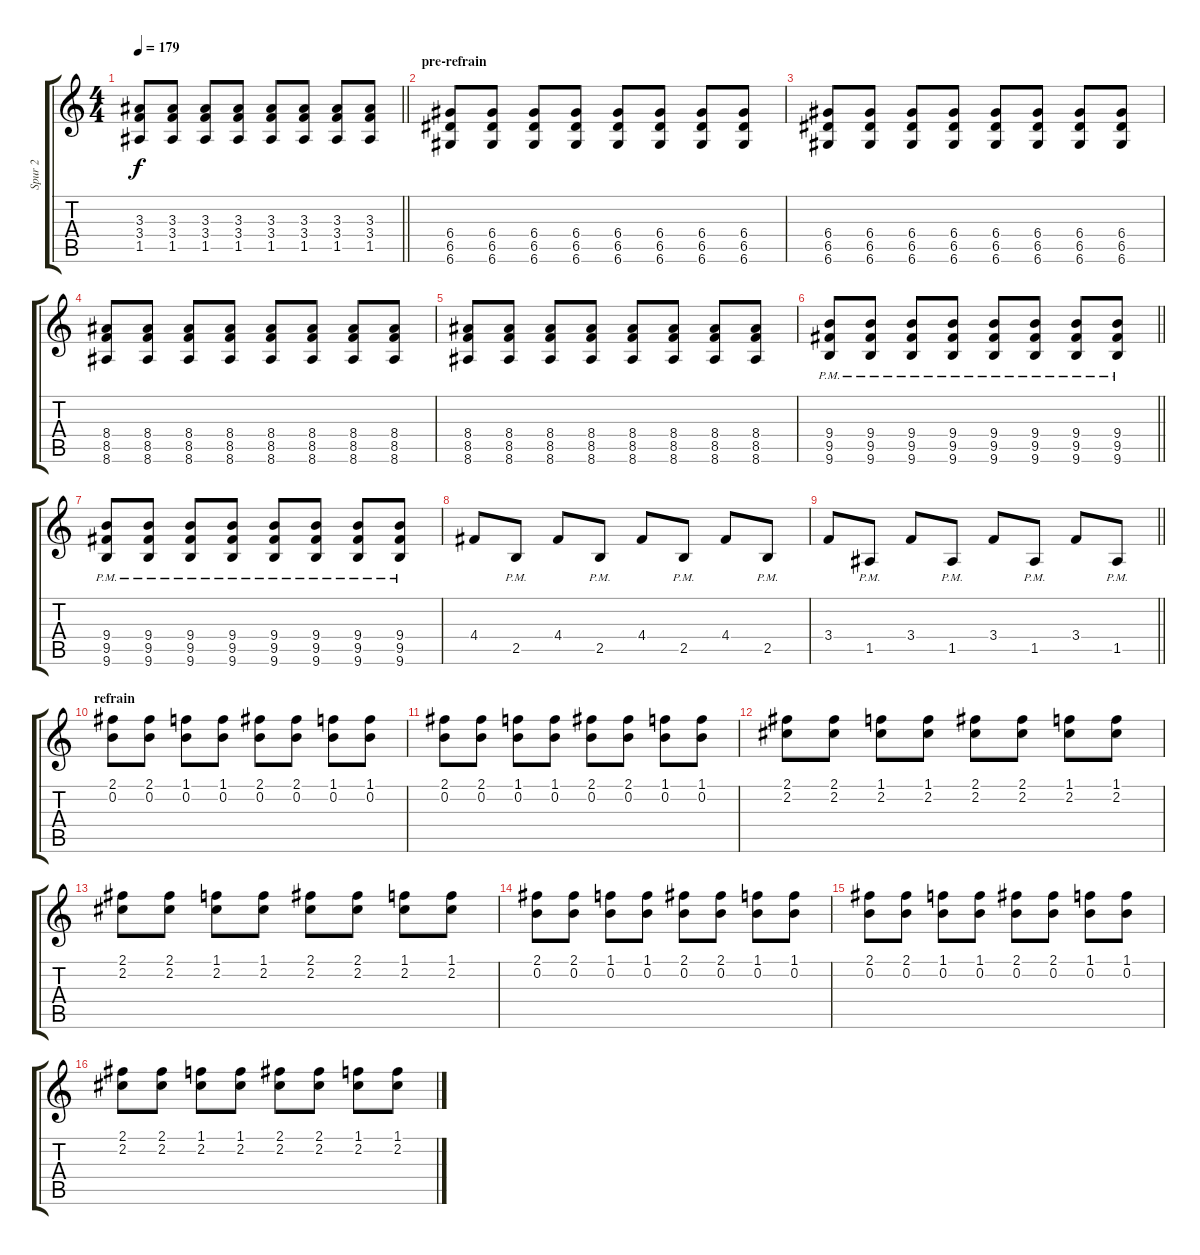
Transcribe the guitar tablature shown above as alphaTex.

\track ("Spur 2" "Spur 2") {instrument distortionguitar}
\staff {score tabs}
\tuning (E4 B3 G3 D3 A2 D2) {hide}
\ts (4 4)
\tempo 179
\clef g2
\barLineRight lightlight
\ks c
(3.3 3.4 1.5).8{dy f} (3.3 3.4 1.5).8 (3.3 3.4 1.5).8 (3.3 3.4 1.5).8 (3.3 3.4 1.5).8 (3.3 3.4 1.5).8 (3.3 3.4 1.5).8 (3.3 3.4 1.5).8 |
\section ("" "pre-refrain")
(6.4 6.5 6.6).8 (6.4 6.5 6.6).8 (6.4 6.5 6.6).8 (6.4 6.5 6.6).8 (6.4 6.5 6.6).8 (6.4 6.5 6.6).8 (6.4 6.5 6.6).8 (6.4 6.5 6.6).8 |
(6.4 6.5 6.6).8 (6.4 6.5 6.6).8 (6.4 6.5 6.6).8 (6.4 6.5 6.6).8 (6.4 6.5 6.6).8 (6.4 6.5 6.6).8 (6.4 6.5 6.6).8 (6.4 6.5 6.6).8 |
(8.4 8.5 8.6).8 (8.4 8.5 8.6).8 (8.4 8.5 8.6).8 (8.4 8.5 8.6).8 (8.4 8.5 8.6).8 (8.4 8.5 8.6).8 (8.4 8.5 8.6).8 (8.4 8.5 8.6).8 |
(8.4 8.5 8.6).8 (8.4 8.5 8.6).8 (8.4 8.5 8.6).8 (8.4 8.5 8.6).8 (8.4 8.5 8.6).8 (8.4 8.5 8.6).8 (8.4 8.5 8.6).8 (8.4 8.5 8.6).8 |
\barLineRight lightlight
(9.4{pm} 9.5{pm} 9.6{pm}).8 (9.4{pm} 9.5{pm} 9.6{pm}).8 (9.4{pm} 9.5{pm} 9.6{pm}).8 (9.4{pm} 9.5{pm} 9.6{pm}).8 (9.4{pm} 9.5{pm} 9.6{pm}).8 (9.4{pm} 9.5{pm} 9.6{pm}).8 (9.4{pm} 9.5{pm} 9.6{pm}).8 (9.4{pm} 9.5{pm} 9.6{pm}).8 |
\section ("" "")
(9.4{pm} 9.5{pm} 9.6{pm}).8 (9.4{pm} 9.5{pm} 9.6{pm}).8 (9.4{pm} 9.5{pm} 9.6{pm}).8 (9.4{pm} 9.5{pm} 9.6{pm}).8 (9.4{pm} 9.5{pm} 9.6{pm}).8 (9.4{pm} 9.5{pm} 9.6{pm}).8 (9.4{pm} 9.5{pm} 9.6{pm}).8 (9.4{pm} 9.5{pm} 9.6{pm}).8 |
4.4.8 2.5{pm}.8 4.4.8 2.5{pm}.8 4.4.8 2.5{pm}.8 4.4.8 2.5{pm}.8 |
\barLineRight lightlight
3.4.8 1.5{pm}.8 3.4.8 1.5{pm}.8 3.4.8 1.5{pm}.8 3.4.8 1.5{pm}.8 |
\section ("" "refrain")
(2.1 0.2).8 (2.1 0.2).8 (1.1 0.2).8 (1.1 0.2).8 (2.1 0.2).8 (2.1 0.2).8 (1.1 0.2).8 (1.1 0.2).8 |
(2.1 0.2).8 (2.1 0.2).8 (1.1 0.2).8 (1.1 0.2).8 (2.1 0.2).8 (2.1 0.2).8 (1.1 0.2).8 (1.1 0.2).8 |
(2.1 2.2).8 (2.1 2.2).8 (1.1 2.2).8 (1.1 2.2).8 (2.1 2.2).8 (2.1 2.2).8 (1.1 2.2).8 (1.1 2.2).8 |
(2.1 2.2).8 (2.1 2.2).8 (1.1 2.2).8 (1.1 2.2).8 (2.1 2.2).8 (2.1 2.2).8 (1.1 2.2).8 (1.1 2.2).8 |
(2.1 0.2).8 (2.1 0.2).8 (1.1 0.2).8 (1.1 0.2).8 (2.1 0.2).8 (2.1 0.2).8 (1.1 0.2).8 (1.1 0.2).8 |
(2.1 0.2).8 (2.1 0.2).8 (1.1 0.2).8 (1.1 0.2).8 (2.1 0.2).8 (2.1 0.2).8 (1.1 0.2).8 (1.1 0.2).8 |
(2.1 2.2).8 (2.1 2.2).8 (1.1 2.2).8 (1.1 2.2).8 (2.1 2.2).8 (2.1 2.2).8 (1.1 2.2).8 (1.1 2.2).8
